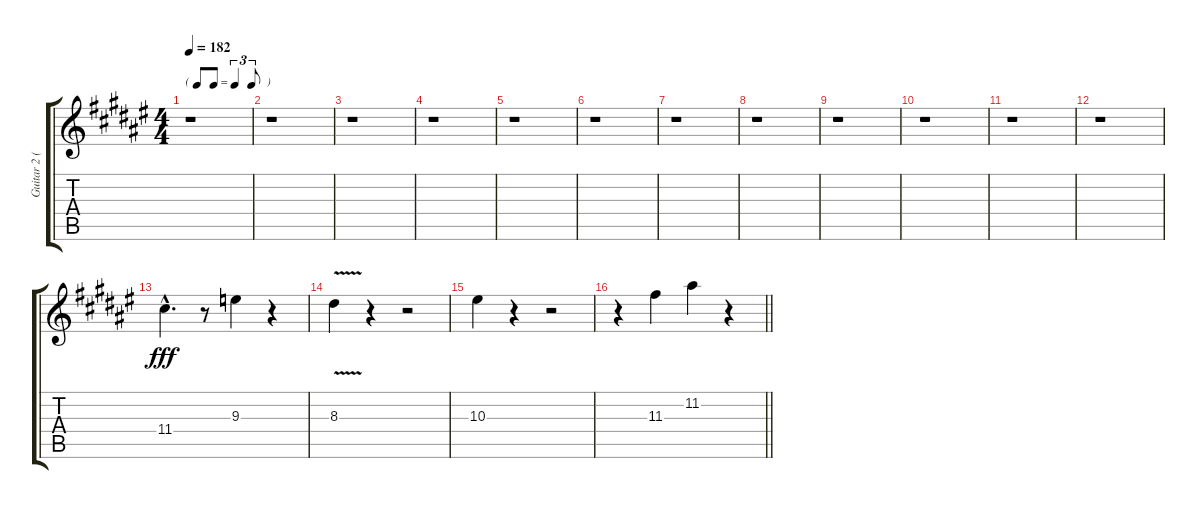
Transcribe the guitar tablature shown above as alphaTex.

\track ("Guitar 2 (clarinette)" "Guitar 2 (") {instrument distortionguitar}
\staff {score tabs}
\tuning (E4 B3 G3 D3 A2 E2) {hide}
\ts (4 4)
\tf triplet8th
\tempo 182
\clef g2
\ks f#
r.1{dy fff} |
r.1 |
r.1 |
r.1 |
r.1 |
r.1 |
r.1 |
r.1 |
r.1 |
r.1 |
r.1 |
r.1 |
11.4{hac}.4{d} r.8 9.3.4 r.4 |
8.3{v}.4 r.4 r.2 |
10.3.4 r.4 r.2 |
\barLineRight lightlight
r.4 11.3.4 11.2.4 r.4
